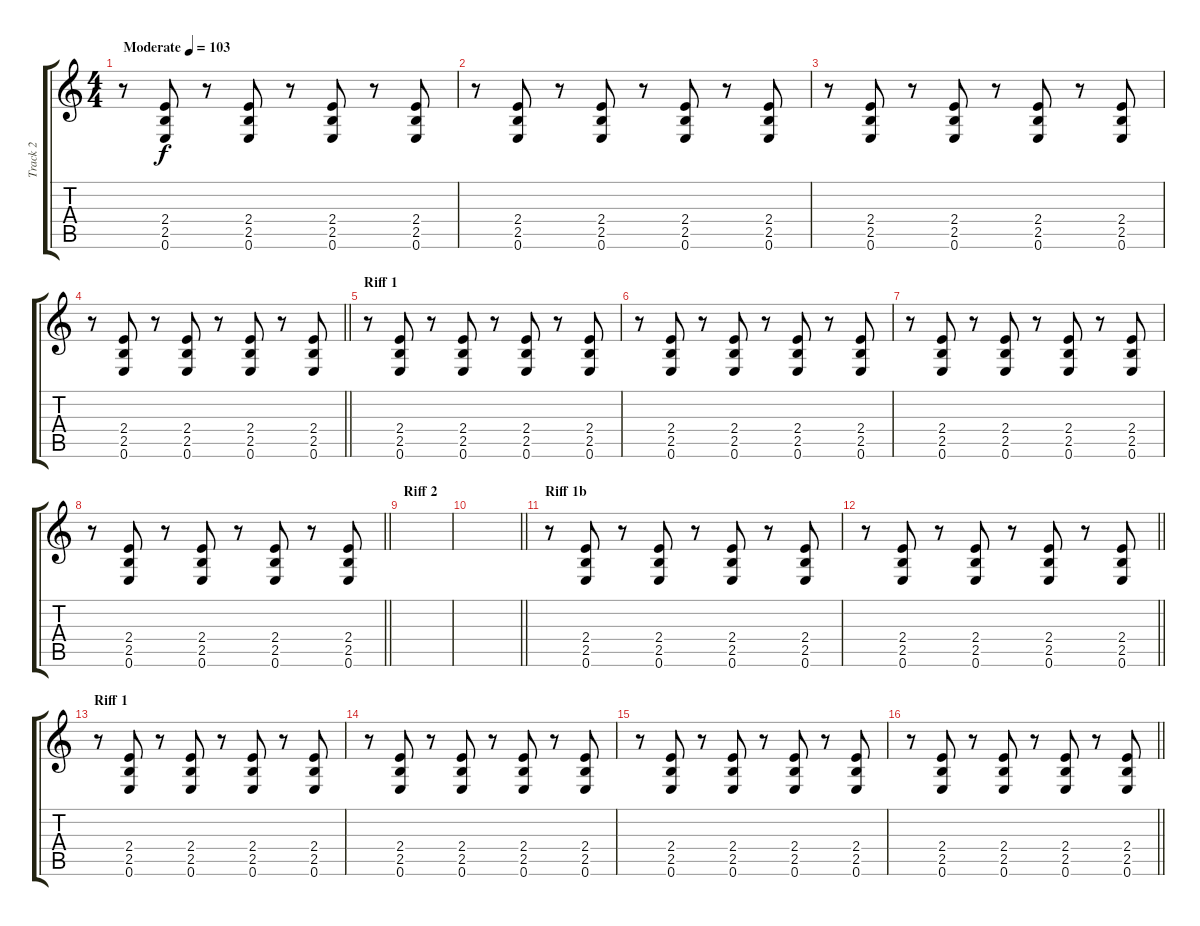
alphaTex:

\track ("Track 2" "Track 2") {instrument distortionguitar}
\staff {score tabs}
\tuning (E4 B3 G3 D3 A2 E2) {hide}
\ts (4 4)
\tempo (103 "Moderate")
\clef g2
\ks c
r.8{dy f instrument distortionguitar} (2.4 2.5 0.6).8 r.8 (2.4 2.5 0.6).8 r.8 (2.4 2.5 0.6).8 r.8 (2.4 2.5 0.6).8 |
r.8 (2.4 2.5 0.6).8 r.8 (2.4 2.5 0.6).8 r.8 (2.4 2.5 0.6).8 r.8 (2.4 2.5 0.6).8 |
r.8 (2.4 2.5 0.6).8 r.8 (2.4 2.5 0.6).8 r.8 (2.4 2.5 0.6).8 r.8 (2.4 2.5 0.6).8 |
\barLineRight lightlight
r.8 (2.4 2.5 0.6).8 r.8 (2.4 2.5 0.6).8 r.8 (2.4 2.5 0.6).8 r.8 (2.4 2.5 0.6).8 |
\section ("" "Riff 1")
r.8 (2.4 2.5 0.6).8 r.8 (2.4 2.5 0.6).8 r.8 (2.4 2.5 0.6).8 r.8 (2.4 2.5 0.6).8 |
r.8 (2.4 2.5 0.6).8 r.8 (2.4 2.5 0.6).8 r.8 (2.4 2.5 0.6).8 r.8 (2.4 2.5 0.6).8 |
r.8 (2.4 2.5 0.6).8 r.8 (2.4 2.5 0.6).8 r.8 (2.4 2.5 0.6).8 r.8 (2.4 2.5 0.6).8 |
\barLineRight lightlight
r.8 (2.4 2.5 0.6).8 r.8 (2.4 2.5 0.6).8 r.8 (2.4 2.5 0.6).8 r.8 (2.4 2.5 0.6).8 |
\section ("" "Riff 2")
|
\barLineRight lightlight
|
\section ("" "Riff 1b")
r.8 (2.4 2.5 0.6).8 r.8 (2.4 2.5 0.6).8 r.8 (2.4 2.5 0.6).8 r.8 (2.4 2.5 0.6).8 |
\barLineRight lightlight
r.8 (2.4 2.5 0.6).8 r.8 (2.4 2.5 0.6).8 r.8 (2.4 2.5 0.6).8 r.8 (2.4 2.5 0.6).8 |
\section ("" "Riff 1")
r.8 (2.4 2.5 0.6).8 r.8 (2.4 2.5 0.6).8 r.8 (2.4 2.5 0.6).8 r.8 (2.4 2.5 0.6).8 |
r.8 (2.4 2.5 0.6).8 r.8 (2.4 2.5 0.6).8 r.8 (2.4 2.5 0.6).8 r.8 (2.4 2.5 0.6).8 |
r.8 (2.4 2.5 0.6).8 r.8 (2.4 2.5 0.6).8 r.8 (2.4 2.5 0.6).8 r.8 (2.4 2.5 0.6).8 |
\barLineRight lightlight
r.8 (2.4 2.5 0.6).8 r.8 (2.4 2.5 0.6).8 r.8 (2.4 2.5 0.6).8 r.8 (2.4 2.5 0.6).8
